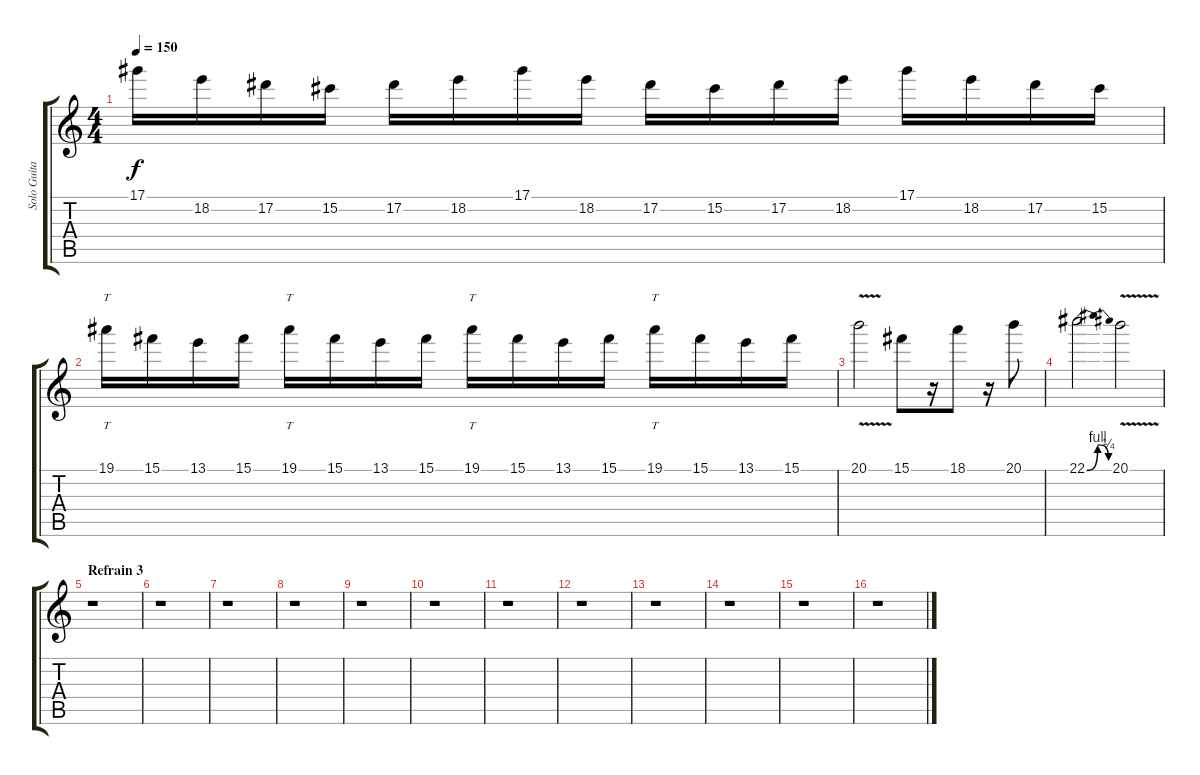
\track ("Solo Guitar (Enrik Garcia)" "Solo Guita") {instrument overdrivenguitar}
\staff {score tabs}
\tuning (Eb4 Bb3 Gb3 Db3 Ab2 Eb2) {hide}
\ts (4 4)
\tempo 150
\clef g2
\ks c
17.1.16{dy f} 18.2.16 17.2.16 15.2.16 17.2.16 18.2.16 17.1.16 18.2.16 17.2.16 15.2.16 17.2.16 18.2.16 17.1.16 18.2.16 17.2.16 15.2.16 |
19.1.16{tt} 15.1.16 13.1.16 15.1.16 19.1.16{tt} 15.1.16 13.1.16 15.1.16 19.1.16{tt} 15.1.16 13.1.16 15.1.16 19.1.16{tt} 15.1.16 13.1.16 15.1.16 |
20.1{v}.2 15.1.8 r.16 18.1.8 r.16 20.1.8 |
22.1{be (bendrelease 0 0 15 4 30 4 60 1)}.2 20.1{v}.2 |
\section ("" "Refrain 3")
r.1 |
r.1 |
r.1 |
r.1 |
r.1 |
r.1 |
r.1 |
r.1 |
r.1 |
r.1 |
r.1 |
r.1
